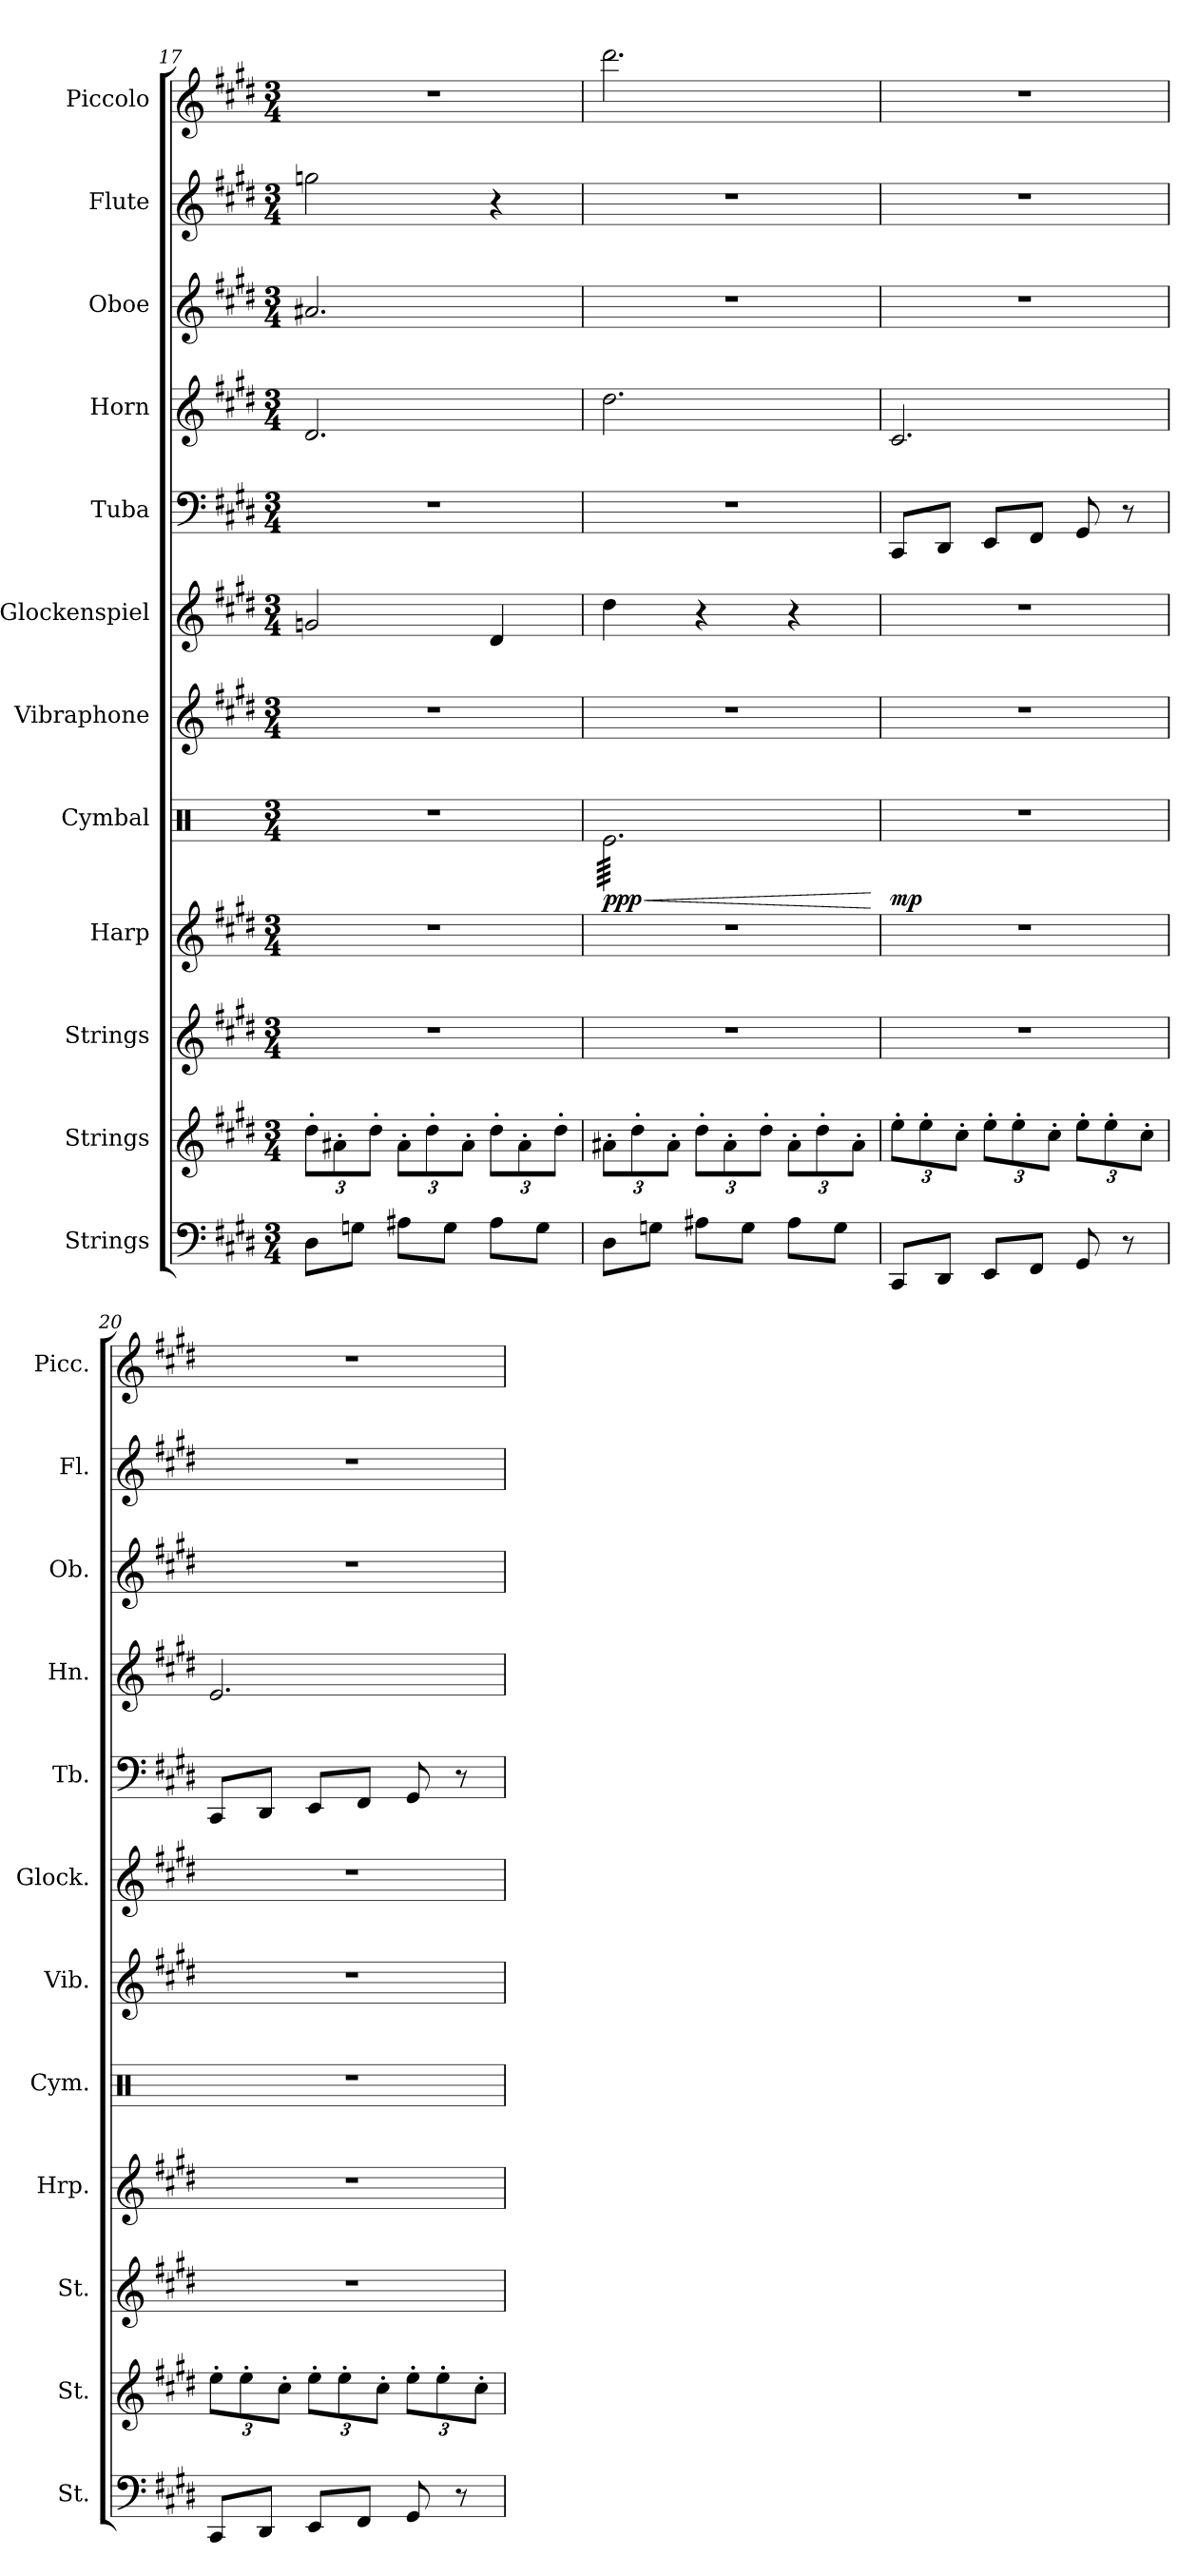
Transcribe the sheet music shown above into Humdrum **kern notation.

**kern	**kern	**kern	**kern	**kern	**dynam	**kern	**kern	**kern	**kern	**kern	**kern	**kern
*part12	*part11	*part10	*part9	*part8	*part8	*part7	*part6	*part5	*part4	*part3	*part2	*part1
*staff12	*staff11	*staff10	*staff9	*staff8	*staff8	*staff7	*staff6	*staff5	*staff4	*staff3	*staff2	*staff1
*I"Strings	*I"Strings	*I"Strings	*I"Harp	*I"Cymbal	*	*I"Vibraphone	*I"Glockenspiel	*I"Tuba	*I"Horn	*I"Oboe	*I"Flute	*I"Piccolo
*I'St.	*I'St.	*I'St.	*I'Hrp.	*I'Cym.	*	*I'Vib.	*I'Glock.	*I'Tb.	*I'Hn.	*I'Ob.	*I'Fl.	*I'Picc.
!!LO:PB:g=z
*clefF4	*clefG2	*clefG2	*clefG2	*clefX	*	*clefG2	*clefG2	*clefF4	*clefG2	*clefG2	*clefG2	*clefG2
*	*	*	*	*	*	*	*ITrd-14c-24	*	*ITrd7c12	*	*	*ITrd-7c-12
*k[f#c#g#d#]	*k[f#c#g#d#]	*k[f#c#g#d#]	*k[f#c#g#d#]	*k[]	*	*k[f#c#g#d#]	*k[f#c#g#d#]	*k[f#c#g#d#]	*k[f#c#g#d#]	*k[f#c#g#d#]	*k[f#c#g#d#]	*k[f#c#g#d#]
*M3/4	*M3/4	*M3/4	*M3/4	*M3/4	*	*M3/4	*M3/4	*M3/4	*M3/4	*M3/4	*M3/4	*M3/4
*	*Xbrackettup	*	*	*	*	*	*	*	*	*	*	*
=17	=17	=17	=17	=17	=17	=17	=17	=17	=17	=17	=17	=17
8D#\L	12dd#'\L	2.r	2.r	2.r	.	2.r	2gggn/	2.r	2.D#/	2.a#X/	2ggn\	2.r
.	12a#X'\	.	.	.	.	.	.	.	.	.	.	.
8Gn\J	.	.	.	.	.	.	.	.	.	.	.	.
.	12dd#'\J	.	.	.	.	.	.	.	.	.	.	.
8A#X\L	12a#'\L	.	.	.	.	.	.	.	.	.	.	.
.	12dd#'\	.	.	.	.	.	.	.	.	.	.	.
8G\J	.	.	.	.	.	.	.	.	.	.	.	.
.	12a#'\J	.	.	.	.	.	.	.	.	.	.	.
8A#\L	12dd#'\L	.	.	.	.	.	4ddd#/	.	.	.	4r	.
.	12a#'\	.	.	.	.	.	.	.	.	.	.	.
8G\J	.	.	.	.	.	.	.	.	.	.	.	.
.	12dd#'\J	.	.	.	.	.	.	.	.	.	.	.
=18	=18	=18	=18	=18	=18	=18	=18	=18	=18	=18	=18	=18
!	!	!	!	!	!LO:HP:b	!	!	!	!	!	!	!
*	*	*	*	*	*	*	*	*	*	*	*	*^
!	!	!	!	!	!LO:DY:n=1:b	!	!	!	!	!	!	!	!
*	*	*	*	*tremolo	*	*	*	*	*	*	*	*	*
8D#\L	12a#X'\L	2.r	2.r	64Re\LLLL	< ppp	2.r	4dddd#\	2.r	2.d#\	2.r	2.r	2.ryy	2.dddd#\
.	.	.	.	64Re\	.	.	.	.	.	.	.	.	.
.	.	.	.	64Re\	.	.	.	.	.	.	.	.	.
.	.	.	.	64Re\	.	.	.	.	.	.	.	.	.
.	.	.	.	64Re\	.	.	.	.	.	.	.	.	.
.	.	.	.	64Re\	.	.	.	.	.	.	.	.	.
.	12dd#'\	.	.	.	.	.	.	.	.	.	.	.	.
.	.	.	.	64Re\	.	.	.	.	.	.	.	.	.
.	.	.	.	64Re\	.	.	.	.	.	.	.	.	.
8Gn\J	.	.	.	64Re\	.	.	.	.	.	.	.	.	.
.	.	.	.	64Re\	.	.	.	.	.	.	.	.	.
.	.	.	.	64Re\	.	.	.	.	.	.	.	.	.
.	12a#'\J	.	.	.	.	.	.	.	.	.	.	.	.
.	.	.	.	64Re\	.	.	.	.	.	.	.	.	.
.	.	.	.	64Re\	.	.	.	.	.	.	.	.	.
.	.	.	.	64Re\	.	.	.	.	.	.	.	.	.
.	.	.	.	64Re\	.	.	.	.	.	.	.	.	.
.	.	.	.	64Re\	.	.	.	.	.	.	.	.	.
8A#X\L	12dd#'\L	.	.	64Re\	.	.	4r	.	.	.	.	.	.
.	.	.	.	64Re\	.	.	.	.	.	.	.	.	.
.	.	.	.	64Re\	.	.	.	.	.	.	.	.	.
.	.	.	.	64Re\	.	.	.	.	.	.	.	.	.
.	.	.	.	64Re\	.	.	.	.	.	.	.	.	.
.	.	.	.	64Re\	.	.	.	.	.	.	.	.	.
.	12a#'\	.	.	.	.	.	.	.	.	.	.	.	.
.	.	.	.	64Re\	.	.	.	.	.	.	.	.	.
.	.	.	.	64Re\	.	.	.	.	.	.	.	.	.
8G\J	.	.	.	64Re\	.	.	.	.	.	.	.	.	.
.	.	.	.	64Re\	.	.	.	.	.	.	.	.	.
.	.	.	.	64Re\	.	.	.	.	.	.	.	.	.
.	12dd#'\J	.	.	.	.	.	.	.	.	.	.	.	.
.	.	.	.	64Re\	.	.	.	.	.	.	.	.	.
.	.	.	.	64Re\	.	.	.	.	.	.	.	.	.
.	.	.	.	64Re\	.	.	.	.	.	.	.	.	.
.	.	.	.	64Re\	.	.	.	.	.	.	.	.	.
.	.	.	.	64Re\	.	.	.	.	.	.	.	.	.
8A#\L	12a#'\L	.	.	64Re\	.	.	4r	.	.	.	.	.	.
.	.	.	.	64Re\	.	.	.	.	.	.	.	.	.
.	.	.	.	64Re\	.	.	.	.	.	.	.	.	.
.	.	.	.	64Re\	.	.	.	.	.	.	.	.	.
.	.	.	.	64Re\	.	.	.	.	.	.	.	.	.
.	.	.	.	64Re\	.	.	.	.	.	.	.	.	.
.	12dd#'\	.	.	.	.	.	.	.	.	.	.	.	.
.	.	.	.	64Re\	.	.	.	.	.	.	.	.	.
.	.	.	.	64Re\	.	.	.	.	.	.	.	.	.
8G\J	.	.	.	64Re\	.	.	.	.	.	.	.	.	.
.	.	.	.	64Re\	.	.	.	.	.	.	.	.	.
.	.	.	.	64Re\	.	.	.	.	.	.	.	.	.
.	12a#'\J	.	.	.	.	.	.	.	.	.	.	.	.
.	.	.	.	64Re\	.	.	.	.	.	.	.	.	.
.	.	.	.	64Re\	.	.	.	.	.	.	.	.	.
.	.	.	.	64Re\	.	.	.	.	.	.	.	.	.
.	.	.	.	64Re\	.	.	.	.	.	.	.	.	.
.	.	.	.	64Re\JJJJ	.	.	.	.	.	.	.	.	.
*	*	*	*	*Xtremolo	*	*	*	*	*	*	*	*	*
*	*	*	*	*	*	*	*	*	*	*	*	*v	*v
.	.	.	.	.	[	.	.	.	.	.	.	.
=19	=19	=19	=19	=19	=19	=19	=19	=19	=19	=19	=19	=19
*	*	*	*	*	*	*	*	*	*	*	*	*^
!	!	!	!	!	!LO:DY:b	!	!	!	!	!	!	!	!
8CC#/L	12ee'\L	2.r	2.r	2.r	mp	2.r	2.r	8CC#/L	2.C#/	2.r	2.r	2.r	2.ff#/yy
.	12ee'\	.	.	.	.	.	.	.	.	.	.	.	.
8DD#/J	.	.	.	.	.	.	.	8DD#/J	.	.	.	.	.
.	12cc#'\J	.	.	.	.	.	.	.	.	.	.	.	.
8EE/L	12ee'\L	.	.	.	.	.	.	8EE/L	.	.	.	.	.
.	12ee'\	.	.	.	.	.	.	.	.	.	.	.	.
8FF#/J	.	.	.	.	.	.	.	8FF#/J	.	.	.	.	.
.	12cc#'\J	.	.	.	.	.	.	.	.	.	.	.	.
8GG#/	12ee'\L	.	.	.	.	.	.	8GG#/	.	.	.	.	.
.	12ee'\	.	.	.	.	.	.	.	.	.	.	.	.
8r	.	.	.	.	.	.	.	8r	.	.	.	.	.
.	12cc#'\J	.	.	.	.	.	.	.	.	.	.	.	.
*	*	*	*	*	*	*	*	*	*	*	*	*v	*v
=20	=20	=20	=20	=20	=20	=20	=20	=20	=20	=20	=20	=20
8CC#/L	12ee'\L	2.r	2.r	2.r	.	2.r	2.r	8CC#/L	2.E/	2.r	2.r	2.r
.	12ee'\	.	.	.	.	.	.	.	.	.	.	.
8DD#/J	.	.	.	.	.	.	.	8DD#/J	.	.	.	.
.	12cc#'\J	.	.	.	.	.	.	.	.	.	.	.
8EE/L	12ee'\L	.	.	.	.	.	.	8EE/L	.	.	.	.
.	12ee'\	.	.	.	.	.	.	.	.	.	.	.
8FF#/J	.	.	.	.	.	.	.	8FF#/J	.	.	.	.
.	12cc#'\J	.	.	.	.	.	.	.	.	.	.	.
8GG#/	12ee'\L	.	.	.	.	.	.	8GG#/	.	.	.	.
.	12ee'\	.	.	.	.	.	.	.	.	.	.	.
8r	.	.	.	.	.	.	.	8r	.	.	.	.
.	12cc#'\J	.	.	.	.	.	.	.	.	.	.	.
=	=	=	=	=	=	=	=	=	=	=	=	=
*-	*-	*-	*-	*-	*-	*-	*-	*-	*-	*-	*-	*-
